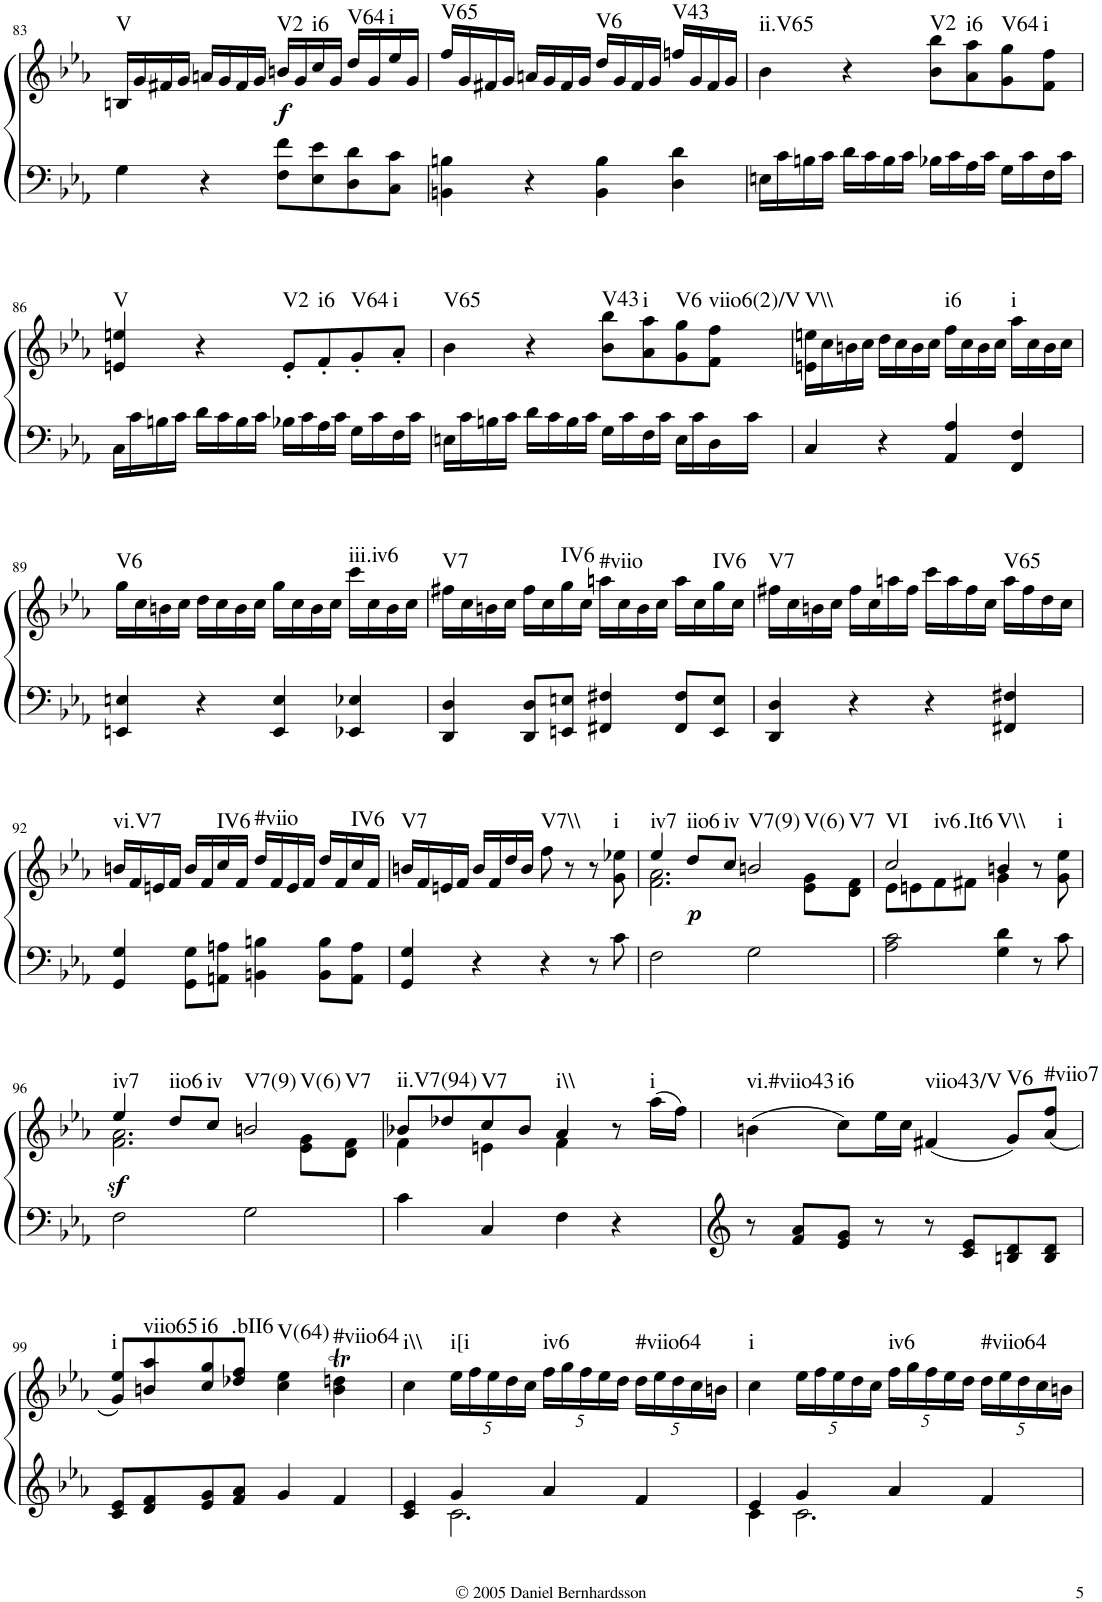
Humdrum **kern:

**kern	**kern	**dynam	**harte
*part1	*part1	*part1	*part1
*staff2	*staff1	*staff1/2	*
*I"Piano	*	*	*
*I'Pno.	*	*	*
!!LO:PB:g=z
*clefF4	*clefG2	*	*
*k[b-e-a-]	*k[b-e-a-]	*	*
*E-:	*E-:	*	*
*M4/4	*M4/4	*	*
*met(c)	*met(c)	*	*
=83	=83	=83	=83
!	!	!	!LO:H:kt=V
4G\	16Bn/LL	.	N
.	16g/	.	.
.	16f#X/	.	.
.	16g/JJ	.	.
4r	16an/LL	.	.
.	16g/	.	.
.	16f#/	.	.
.	16g/JJ	.	.
!	!	!LO:DY:b	!LO:H:kt=V2
8F\ 8f\L	16bn/LL	f	N
.	16g/	.	.
!	!	!	!LO:H:kt=i6
8E-\ 8e-\	16cc/	.	N
.	16g/JJ	.	.
!	!	!	!LO:H:kt=V64
8D\ 8d\	16dd/LL	.	N
.	16g/	.	.
!	!	!	!LO:H:kt=i
8C\ 8c\J	16ee-/	.	N
.	16g/JJ	.	.
=84	=84	=84	=84
!	!	!	!LO:H:kt=V65
4BBn\ 4Bn\	16ff/LL	.	N
.	16g/	.	.
.	16f#X/	.	.
.	16g/JJ	.	.
4r	16an/LL	.	.
.	16g/	.	.
.	16f#/	.	.
.	16g/JJ	.	.
!	!	!	!LO:H:kt=V6
4BB\ 4B\	16dd/LL	.	N
.	16g/	.	.
.	16f#/	.	.
.	16g/JJ	.	.
!	!	!	!LO:H:kt=V43
4D\ 4d\	16ffn/LL	.	N
.	16g/	.	.
.	16f#/	.	.
.	16g/JJ	.	.
=85	=85	=85	=85
!	!	!	!LO:H:kt=ii.V65
16En\LL	4b-\	.	N
16c\	.	.	.
16Bn\	.	.	.
16c\JJ	.	.	.
16d\LL	4r	.	.
16c\	.	.	.
16B\	.	.	.
16c\JJ	.	.	.
!	!	!	!LO:H:kt=V2
16B-X\LL	8b-\ 8bb-\L	.	N
16c\	.	.	.
!	!	!	!LO:H:kt=i6
16A-\	8a-\ 8aa-\	.	N
16c\JJ	.	.	.
!	!	!	!LO:H:kt=V64
16G\LL	8g\ 8gg\	.	N
16c\	.	.	.
!	!	!	!LO:H:kt=i
16F\	8f\ 8ff\J	.	N
16c\JJ	.	.	.
!!LO:LB:g=z
=86	=86	=86	=86
!	!	!	!LO:H:kt=V
16C\LL	4en/ 4een/	.	N
16c\	.	.	.
16Bn\	.	.	.
16c\JJ	.	.	.
16d\LL	4r	.	.
16c\	.	.	.
16B\	.	.	.
16c\JJ	.	.	.
!	!	!	!LO:H:kt=V2
16B-X\LL	8e'/L	.	N
16c\	.	.	.
!	!	!	!LO:H:kt=i6
16A-\	8f'/	.	N
16c\JJ	.	.	.
!	!	!	!LO:H:kt=V64
16G\LL	8g'/	.	N
16c\	.	.	.
!	!	!	!LO:H:kt=i
16F\	8a-'/J	.	N
16c\JJ	.	.	.
=87	=87	=87	=87
!	!	!	!LO:H:kt=V65
16En\LL	4b-\	.	N
16c\	.	.	.
16Bn\	.	.	.
16c\JJ	.	.	.
16d\LL	4r	.	.
16c\	.	.	.
16B\	.	.	.
16c\JJ	.	.	.
!	!	!	!LO:H:kt=V43
16G\LL	8b-\ 8bb-\L	.	N
16c\	.	.	.
!	!	!	!LO:H:kt=i
16F\	8a-\ 8aa-\	.	N
16c\JJ	.	.	.
!	!	!	!LO:H:kt=V6
16E\LL	8g\ 8gg\	.	N
16c\	.	.	.
!	!	!	!LO:H:kt=viio6(2)/V
16D\	8f\ 8ff\J	.	N
16c\JJ	.	.	.
=88	=88	=88	=88
!	!	!	!LO:H:kt=V\\
4C/	16en\ 16een\LL	.	N
.	16cc\	.	.
.	16bn\	.	.
.	16cc\JJ	.	.
4r	16dd\LL	.	.
.	16cc\	.	.
.	16b\	.	.
.	16cc\JJ	.	.
!	!	!	!LO:H:kt=i6
4AA-/ 4A-/	16ff\LL	.	N
.	16cc\	.	.
.	16b\	.	.
.	16cc\JJ	.	.
!	!	!	!LO:H:kt=i
4FF/ 4F/	16aa-\LL	.	N
.	16cc\	.	.
.	16b\	.	.
.	16cc\JJ	.	.
!!LO:LB:g=z
=89	=89	=89	=89
!	!	!	!LO:H:kt=V6
4EEn/ 4En/	16gg\LL	.	N
.	16cc\	.	.
.	16bn\	.	.
.	16cc\JJ	.	.
4r	16dd\LL	.	.
.	16cc\	.	.
.	16b\	.	.
.	16cc\JJ	.	.
4EE/ 4E/	16gg\LL	.	.
.	16cc\	.	.
.	16b\	.	.
.	16cc\JJ	.	.
!	!	!	!LO:H:kt=iii.iv6
4EE-X/ 4E-X/	16ccc\LL	.	N
.	16cc\	.	.
.	16b\	.	.
.	16cc\JJ	.	.
=90	=90	=90	=90
!	!	!	!LO:H:kt=V7
4DD/ 4D/	16ff#X\LL	.	N
.	16cc\	.	.
.	16bn\	.	.
.	16cc\JJ	.	.
8DD/ 8D/L	16ff#\LL	.	.
.	16cc\	.	.
!	!	!	!LO:H:kt=IV6
8EEn/ 8En/J	16gg\	.	N
.	16cc\JJ	.	.
!	!	!	!LO:H:kt=#viio
4FF#X/ 4F#X/	16aan\LL	.	N
.	16cc\	.	.
.	16b\	.	.
.	16cc\JJ	.	.
8FF#/ 8F#/L	16aa\LL	.	.
.	16cc\	.	.
!	!	!	!LO:H:kt=IV6
8EE/ 8E/J	16gg\	.	N
.	16cc\JJ	.	.
=91	=91	=91	=91
!	!	!	!LO:H:kt=V7
4DD/ 4D/	16ff#X\LL	.	N
.	16cc\	.	.
.	16bn\	.	.
.	16cc\JJ	.	.
4r	16ff#\LL	.	.
.	16cc\	.	.
.	16aan\	.	.
.	16ff#\JJ	.	.
4r	16ccc\LL	.	.
.	16aa\	.	.
.	16ff#\	.	.
.	16cc\JJ	.	.
!	!	!	!LO:H:kt=V65
4FF#X/ 4F#X/	16aa\LL	.	N
.	16ff#\	.	.
.	16dd\	.	.
.	16cc\JJ	.	.
!!LO:LB:g=z
=92	=92	=92	=92
!	!	!	!LO:H:kt=vi.V7
4GG/ 4G/	16bn/LL	.	N
.	16f/	.	.
.	16en/	.	.
.	16f/JJ	.	.
8GG\ 8G\L	16b/LL	.	.
.	16f/	.	.
!	!	!	!LO:H:kt=IV6
8AAn\ 8An\J	16cc/	.	N
.	16f/JJ	.	.
!	!	!	!LO:H:kt=#viio
4BBn\ 4Bn\	16dd/LL	.	N
.	16f/	.	.
.	16e/	.	.
.	16f/JJ	.	.
8BB\ 8B\L	16dd/LL	.	.
.	16f/	.	.
!	!	!	!LO:H:kt=IV6
8AA\ 8A\J	16cc/	.	N
.	16f/JJ	.	.
=93	=93	=93	=93
!	!	!	!LO:H:kt=V7
4GG/ 4G/	16bn/LL	.	N
.	16f/	.	.
.	16en/	.	.
.	16f/JJ	.	.
4r	16b/LL	.	.
.	16f/	.	.
.	16dd/	.	.
.	16b/JJ	.	.
!	!	!	!LO:H:kt=V7\\
4r	8ff\	.	N
.	8r	.	.
8r	8r	.	.
!	!	!	!LO:H:kt=i
8c\	8g\ 8ee-X\	.	N
=94	=94	=94	=94
*	*^	*	*
!	!	!	!	!LO:H:kt=iv7
2F\	4ee-/	2.f\ 2.a-\	.	N
!	!	!	!LO:DY:b	!LO:H:kt=iio6
.	8dd/L	.	p	N
!	!	!	!	!LO:H:kt=iv
.	8cc/J	.	.	N
!	!	!	!	!LO:H:n=1:kt=V7(9)
!	!	!	!	!LO:H:n=2:kt=V(6)
!	!	!	!	!LO:H:n=3:kt=V7
2G\	2bn/	.	.	N N N
.	.	8e-\ 8g\L	.	.
.	.	8d\ 8f\J	.	.
=95	=95	=95	=95	=95
!	!	!	!	!LO:H:n=1:kt=VI
!	!	!	!	!LO:H:n=2:kt=iv6
!	!	!	!	!LO:H:n=3:kt=.It6
2A-\ 2c\	2cc/	8e-\L	.	N N N
.	.	8en\	.	.
.	.	8f\	.	.
.	.	8f#X\J	.	.
!	!	!	!	!LO:H:kt=V\\
4G\ 4d\	4bn/	4g\	.	N
8r	8r	4ryy	.	.
!	!	!	!	!LO:H:kt=i
8c\	8g\ 8ee-\	.	.	N
!!LO:LB:g=z	!!
=96	=96	=96	=96	=96
!	!	!	!LO:DY:b	!LO:H:kt=iv7
2F\	4ee-/	2.f\ 2.a-\	sf	N
!	!	!	!	!LO:H:kt=iio6
.	8dd/L	.	.	N
!	!	!	!	!LO:H:kt=iv
.	8cc/J	.	.	N
!	!	!	!	!LO:H:n=1:kt=V7(9)
!	!	!	!	!LO:H:n=2:kt=V(6)
!	!	!	!	!LO:H:n=3:kt=V7
2G\	2bn/	.	.	N N N
.	.	8e-\ 8g\L	.	.
.	.	8d\ 8f\J	.	.
=97	=97	=97	=97	=97
!	!	!	!	!LO:H:kt=ii.V7(94)
4c\	8b-X/L	4f\	.	N
.	8dd-X/	.	.	.
!	!	!	!	!LO:H:kt=V7
4C/	8cc/	4en\	.	N
.	8b-/J	.	.	.
!	!	!	!	!LO:H:kt=i\\
4F\	4a-/	4f\	.	N
4r	8r	4ryy	.	.
!	!	!	!	!LO:H:kt=i
.	(16aa-\LL	.	.	N
.	16ff\JJ)	.	.	.
*	*v	*v	*	*
=98	=98	=98	=98
!	!	!	!LO:H:kt=vi.#viio43
8r	(4bn\	.	N
8f/ 8a-/L	.	.	.
!	!	!	!LO:H:kt=i6
8e-/ 8g/J	8cc\L)	.	N
8r	16ee-\L	.	.
.	16cc\JJ	.	.
!	!	!	!LO:H:kt=viio43/V
8r	(4f#X/	.	N
8c/ 8e-/L	.	.	.
!	!	!	!LO:H:kt=V6
8Bn/ 8d/	8g/L)	.	N
!	!	!	!LO:H:kt=#viio7
8B/ 8d/J	(8a-/ 8ff/J	.	N
!!LO:LB:g=z
=99	=99	=99	=99
!	!	!	!LO:H:kt=i
8c/ 8e-/L	8g/ 8ee-/L)	.	N
!	!	!	!LO:H:kt=viio65
8d/ 8f/	8bn/ 8aa-/	.	N
!	!	!	!LO:H:kt=i6
8e-/ 8g/	8cc/ 8gg/	.	N
!	!	!	!LO:H:kt=.bII6
8f/ 8a-/J	8dd-X/ 8ff/J	.	N
!	!	!	!LO:H:kt=V(64)
4g/	4cc\ 4ee-\	.	N
!	!	!	!LO:H:kt=#viio64
4f/	4b\T 4ddn\T	.	N
=100	=100	=100	=100
*^	*	*	*
!	!	!	!	!LO:H:kt=i\\
4c/ 4e-/	4ryy	4cc\	.	N
*	*	*Xbrackettup	*	*
!	!	!	!	!LO:H:kt=i[i
4g/	2.c\	20ee-\LL	.	N
.	.	20ff\	.	.
.	.	20ee-\	.	.
.	.	20dd\	.	.
.	.	20cc\JJ	.	.
!	!	!	!	!LO:H:kt=iv6
4a-/	.	20ff\LL	.	N
.	.	20gg\	.	.
.	.	20ff\	.	.
.	.	20ee-\	.	.
.	.	20dd\JJ	.	.
!	!	!	!	!LO:H:kt=#viio64
4f/	.	20dd\LL	.	N
.	.	20ee-\	.	.
.	.	20dd\	.	.
.	.	20cc\	.	.
.	.	20bn\JJ	.	.
=101	=101	=101	=101	=101
!	!	!	!	!LO:H:kt=i
4e-/	4c\	4cc\	.	N
4g/	2.c\	20ee-\LL	.	.
.	.	20ff\	.	.
.	.	20ee-\	.	.
.	.	20dd\	.	.
.	.	20cc\JJ	.	.
!	!	!	!	!LO:H:kt=iv6
4a-/	.	20ff\LL	.	N
.	.	20gg\	.	.
.	.	20ff\	.	.
.	.	20ee-\	.	.
.	.	20dd\JJ	.	.
!	!	!	!	!LO:H:kt=#viio64
4f/	.	20dd\LL	.	N
.	.	20ee-\	.	.
.	.	20dd\	.	.
.	.	20cc\	.	.
.	.	20bn\JJ	.	.
*v	*v	*	*	*
=	=	=	=
*-	*-	*-	*-
